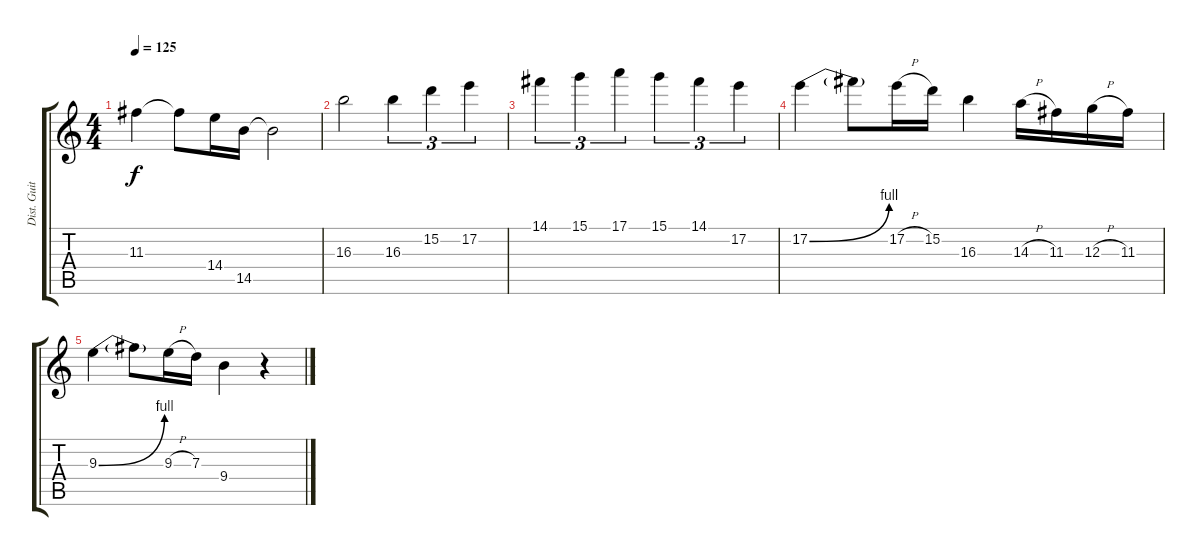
\track ("Dist. Guitar 1" "Dist. Guit") {instrument overdrivenguitar}
\staff {score tabs}
\tuning (E4 B3 G3 D3 A2 E2) {hide}
\ts (4 4)
\tempo 125
\clef g2
\ks c
11.3{t}.4{dy f} 11.3{t}.8 14.4.16 14.5.16 14.5{t}.2 |
16.3.2 16.3.4{tu (3 2)} 15.2.4{tu (3 2)} 17.2.4{tu (3 2)} |
14.1.4{tu (3 2)} 15.1.4{tu (3 2)} 17.1.4{tu (3 2)} 15.1.4{tu (3 2)} 14.1.4{tu (3 2)} 17.2.4{tu (3 2)} |
17.2{be (bend 0 0 60 4)}.4 17.2{t}.8 17.2{h}.16 15.2.16 16.3.4 14.3{h}.16 11.3.16 12.3{h}.16 11.3.16 |
9.3{be (bend 0 0 60 4)}.4 9.3{t}.8 9.3{h}.16 7.3.16 9.4.4 r.4
